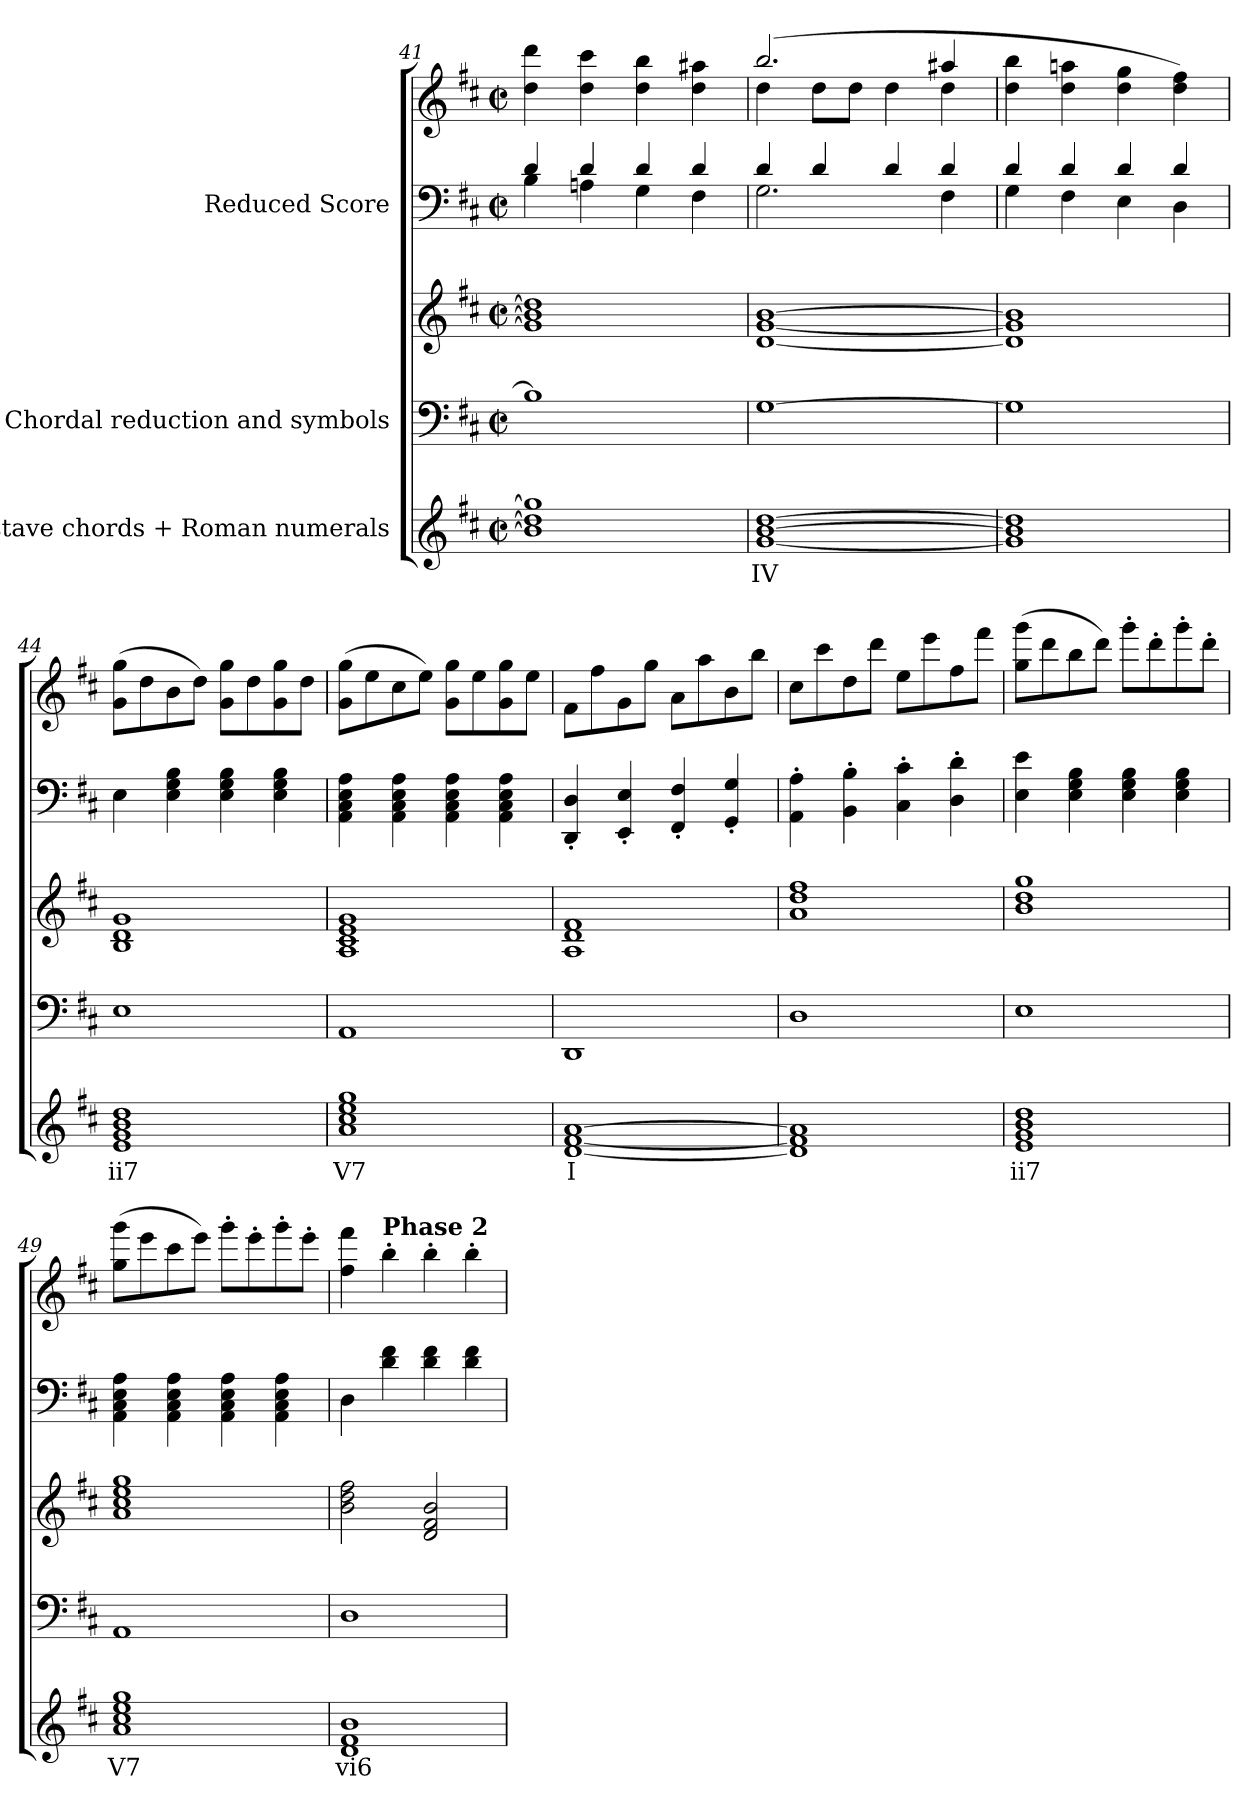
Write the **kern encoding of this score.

**kern	**text	**kern	**kern	**kern	**kern
*part3	*part3	*part2	*part2	*part1	*part1
*staff5	*staff5	*staff4	*staff3	*staff2	*staff1
*I"One-stave chords + Roman numerals	*	*I"Chordal reduction and symbols	*	*I"Reduced Score	*
*clefG2	*	*clefF4	*clefG2	*clefF4	*clefG2
*k[f#c#]	*	*k[f#c#]	*k[f#c#]	*k[f#c#]	*k[f#c#]
*	*	*D:	*D:	*D:	*D:
*M2/2	*	*M2/2	*M2/2	*M2/2	*M2/2
*met(c|)	*	*met(c|)	*met(c|)	*met(c|)	*met(c|)
=41	=41	=41	=41	=41	=41
*	*	*	*	*^	*
1b] 1dd] 1gg]	.	1B]	1g] 1b] 1dd]	4d/	4B\	4dd\ 4ddd\
.	.	.	.	4d/	4An\	4dd\ 4ccc#\
.	.	.	.	4d/	4G\	4dd\ 4bb\
.	.	.	.	4d/	4F#\	4dd\ 4aa#X\
=42	=42	=42	=42	=42	=42	=42
!	!LO:LY:b	!	!	!	!	!
*	*	*	*	*	*	*^
[1g [1b [1dd	IV	[1G	[1d [1g [1b	4d/	2.G\	(>2.bb/	4dd\
.	.	.	.	4d/	.	.	8dd\L
.	.	.	.	.	.	.	8dd\J
.	.	.	.	4d/	.	.	4dd\
.	.	.	.	4d/	4F#\	4aa#X/	4dd\
*	*	*	*	*	*	*v	*v
=43	=43	=43	=43	=43	=43	=43
1g] 1b] 1dd]	.	1G]	1d] 1g] 1b]	4d/	4G\	4dd\ 4bb\
.	.	.	.	4d/	4F#\	4dd\ 4aan\
.	.	.	.	4d/	4E\	4dd\ 4gg\
.	.	.	.	4d/	4D\	4dd\ 4ff#\)
!!LO:PB:g=z
=44	=44	=44	=44	=44	=44	=44
!	!LO:LY:b	!	!	!	!	!
*	*	*	*	*v	*v	*
1e 1g 1b 1dd	ii7	1E	1B 1d 1g	4E\	(>8g\ 8gg\L
.	.	.	.	.	8dd\
.	.	.	.	4E\ 4G\ 4B\	8b\
.	.	.	.	.	8dd\J)
.	.	.	.	4E\ 4G\ 4B\	8g\ 8gg\L
.	.	.	.	.	8dd\
.	.	.	.	4E\ 4G\ 4B\	8g\ 8gg\
.	.	.	.	.	8dd\J
=45	=45	=45	=45	=45	=45
!	!LO:LY:b	!	!	!	!
1a 1cc# 1ee 1gg	V7	1AA	1A 1c# 1e 1g	4AA\ 4C#\ 4E\ 4A\	(>8g\ 8gg\L
.	.	.	.	.	8ee\
.	.	.	.	4AA\ 4C#\ 4E\ 4A\	8cc#\
.	.	.	.	.	8ee\J)
.	.	.	.	4AA\ 4C#\ 4E\ 4A\	8g\ 8gg\L
.	.	.	.	.	8ee\
.	.	.	.	4AA\ 4C#\ 4E\ 4A\	8g\ 8gg\
.	.	.	.	.	8ee\J
=46	=46	=46	=46	=46	=46
!	!LO:LY:b	!	!	!	!
[1d [1f# [1a	I	1DD	1A 1d 1f#	4DD/' 4D/'	8f#\L
.	.	.	.	.	8ff#\
.	.	.	.	4EE/' 4E/'	8g\
.	.	.	.	.	8gg\J
.	.	.	.	4FF#/' 4F#/'	8a\L
.	.	.	.	.	8aa\
.	.	.	.	4GG/' 4G/'	8b\
.	.	.	.	.	8bb\J
=47	=47	=47	=47	=47	=47
1d] 1f#] 1a]	.	1D	1a 1dd 1ff#	4AA\' 4A\'	8cc#\L
.	.	.	.	.	8ccc#\
.	.	.	.	4BB\' 4B\'	8dd\
.	.	.	.	.	8ddd\J
.	.	.	.	4C#\' 4c#\'	8ee\L
.	.	.	.	.	8eee\
.	.	.	.	4D\' 4d\'	8ff#\
.	.	.	.	.	8fff#\J
!!LO:LB:g=z
=48	=48	=48	=48	=48	=48
!	!LO:LY:b	!	!	!	!
1e 1g 1b 1dd	ii7	1E	1b 1dd 1gg	4E\ 4e\	(>8gg\ 8ggg\L
.	.	.	.	.	8ddd\
.	.	.	.	4E\ 4G\ 4B\	8bb\
.	.	.	.	.	8ddd\J)
.	.	.	.	4E\ 4G\ 4B\	8ggg'\L
.	.	.	.	.	8ddd'\
.	.	.	.	4E\ 4G\ 4B\	8ggg'\
.	.	.	.	.	8ddd'\J
=49	=49	=49	=49	=49	=49
!	!LO:LY:b	!	!	!	!
1a 1cc# 1ee 1gg	V7	1AA	1a 1cc# 1ee 1gg	4AA\ 4C#\ 4E\ 4A\	(>8gg\ 8ggg\L
.	.	.	.	.	8eee\
.	.	.	.	4AA\ 4C#\ 4E\ 4A\	8ccc#\
.	.	.	.	.	8eee\J)
.	.	.	.	4AA\ 4C#\ 4E\ 4A\	8ggg'\L
.	.	.	.	.	8eee'\
.	.	.	.	4AA\ 4C#\ 4E\ 4A\	8ggg'\
.	.	.	.	.	8eee'\J
=50	=50	=50	=50	=50	=50
!	!LO:LY:b	!	!	!	!
1d 1f# 1b	vi6	1D	2b\ 2dd\ 2ff#\	4D\	4ff#\ 4fff#\
!	!	!	!	!	!LO:TX:a:B:t=Phase 2
.	.	.	.	4d\ 4f#\	4bb'\
.	.	.	2d/ 2f#/ 2b/	4d\ 4f#\	4bb'\
.	.	.	.	4d\ 4f#\	4bb'\
=	=	=	=	=	=
*-	*-	*-	*-	*-	*-
